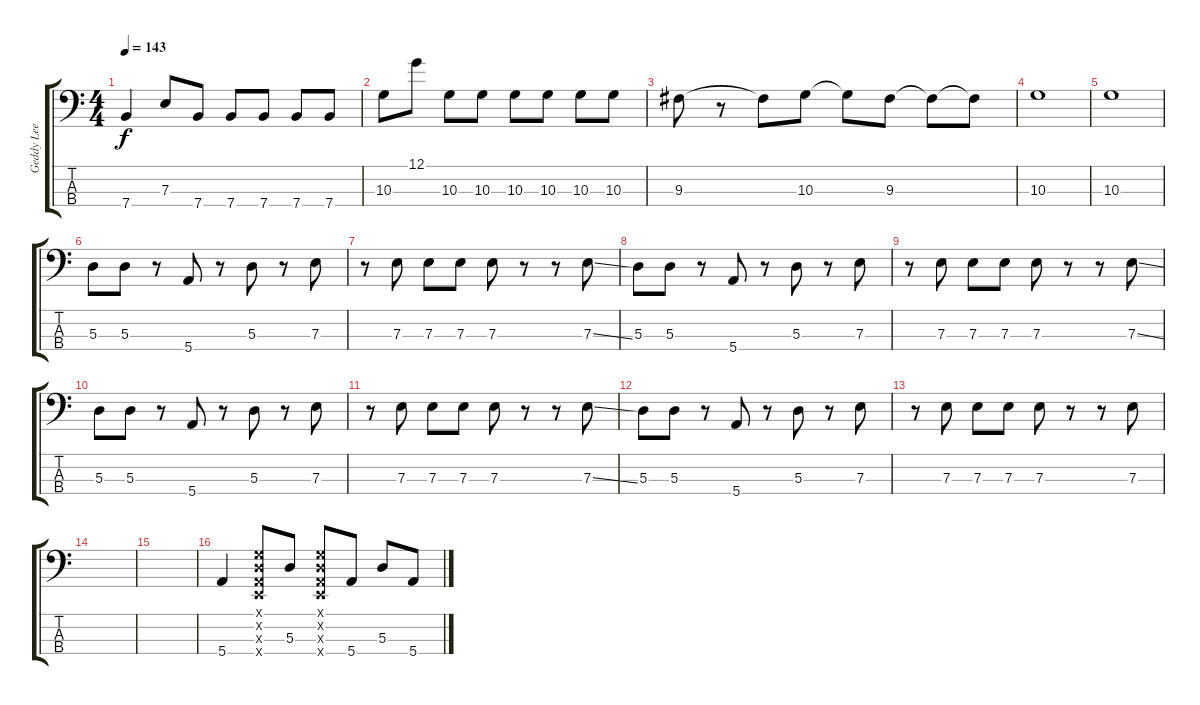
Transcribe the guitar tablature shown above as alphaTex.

\track ("Geddy Lee" "Geddy Lee") {instrument electricbassfinger}
\staff {score tabs}
\tuning (G2 D2 A1 E1) {hide}
\ts (4 4)
\tempo 143
\clef f4
\ks c
7.4.4{dy f} 7.3.8 7.4.8 7.4.8 7.4.8 7.4.8 7.4.8 |
10.3.8 12.1.8 10.3.8 10.3.8 10.3.8 10.3.8 10.3.8 10.3.8 |
9.3.8 r.8 9.3{t}.8 10.3.8 10.3{t}.8 9.3.8 9.3{t}.8 9.3{t}.8 |
10.3.1 |
10.3.1 |
5.3.8 5.3.8 r.8 5.4.8 r.8 5.3.8 r.8 7.3.8 |
r.8 7.3.8 7.3.8 7.3.8 7.3.8 r.8 r.8 7.3{ss}.8 |
5.3.8 5.3.8 r.8 5.4.8 r.8 5.3.8 r.8 7.3.8 |
r.8 7.3.8 7.3.8 7.3.8 7.3.8 r.8 r.8 7.3{ss}.8 |
5.3.8 5.3.8 r.8 5.4.8 r.8 5.3.8 r.8 7.3.8 |
r.8 7.3.8 7.3.8 7.3.8 7.3.8 r.8 r.8 7.3{ss}.8 |
5.3.8 5.3.8 r.8 5.4.8 r.8 5.3.8 r.8 7.3.8 |
r.8 7.3.8 7.3.8 7.3.8 7.3.8 r.8 r.8 7.3.8 |
|
|
5.4.4 (0.1{x} 0.2{x} 0.3{x} 0.4{x}).8 5.3.8 (0.1{x} 0.2{x} 0.3{x} 0.4{x}).8 5.4.8 5.3.8 5.4.8
